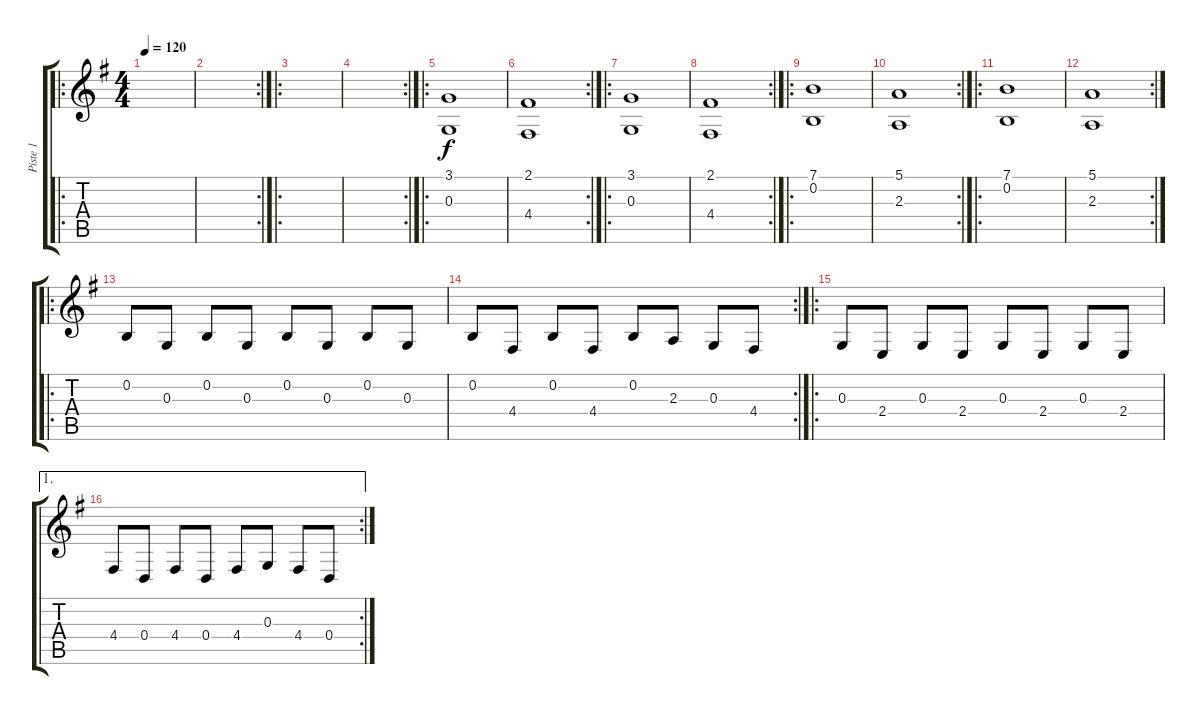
\track ("Piste 1" "Piste 1") {instrument acousticgrandpiano}
\staff {score tabs}
\tuning (E4 B3 G3 D3 A2 E2) {hide}
\ro
\ts (4 4)
\tempo 120
\clef g2
\ks g
|
\rc 2
|
\ro
|
\rc 2
|
\ro
(3.1 0.3).1 |
\rc 2
(2.1 4.4).1 |
\ro
(3.1 0.3).1 |
\rc 2
(2.1 4.4).1 |
\ro
(7.1 0.2).1 |
\rc 2
(5.1 2.3).1 |
\ro
(7.1 0.2).1 |
\rc 2
(5.1 2.3).1 |
\ro
0.2.8 0.3.8 0.2.8 0.3.8 0.2.8 0.3.8 0.2.8 0.3.8 |
\rc 2
0.2.8 4.4.8 0.2.8 4.4.8 0.2.8 2.3.8 0.3.8 4.4.8 |
\ro
0.3.8 2.4.8 0.3.8 2.4.8 0.3.8 2.4.8 0.3.8 2.4.8 |
\ae 1
\rc 2
4.4.8 0.4.8 4.4.8 0.4.8 4.4.8 0.3.8 4.4.8 0.4.8
